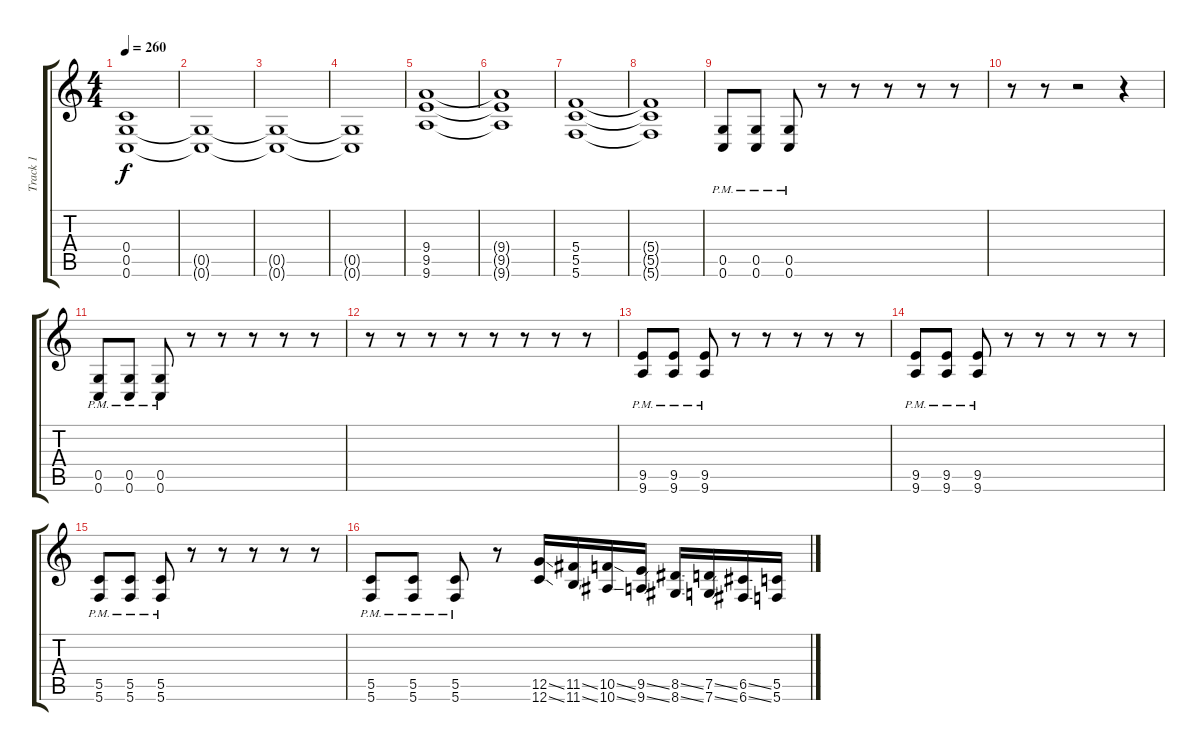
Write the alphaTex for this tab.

\track ("Track 1" "Track 1") {instrument distortionguitar}
\staff {score tabs}
\tuning (D4 A3 F3 C3 G2 C2) {hide}
\ts (4 4)
\tempo 260
\clef g2
\ks c
(0.4 0.5 0.6).1{dy f} |
(0.5{t} 0.6{t}).1 |
(0.5{t} 0.6{t}).1 |
(0.5{t} 0.6{t}).1 |
(9.4 9.5 9.6).1 |
(9.4{t} 9.5{t} 9.6{t}).1 |
(5.4 5.5 5.6).1 |
(5.4{t} 5.5{t} 5.6{t}).1 |
(0.5{pm} 0.6{pm}).8 (0.5{pm} 0.6{pm}).8 (0.5{pm} 0.6{pm}).8 r.8 r.8 r.8 r.8 r.8 |
r.8 r.8 r.2 r.4 |
(0.5{pm} 0.6{pm}).8 (0.5{pm} 0.6{pm}).8 (0.5{pm} 0.6{pm}).8 r.8 r.8 r.8 r.8 r.8 |
r.8 r.8 r.8 r.8 r.8 r.8 r.8 r.8 |
(9.5{pm} 9.6{pm}).8 (9.5{pm} 9.6{pm}).8 (9.5{pm} 9.6{pm}).8 r.8 r.8 r.8 r.8 r.8 |
(9.5{pm} 9.6{pm}).8 (9.5{pm} 9.6{pm}).8 (9.5{pm} 9.6{pm}).8 r.8 r.8 r.8 r.8 r.8 |
(5.5{pm} 5.6{pm}).8 (5.5{pm} 5.6{pm}).8 (5.5{pm} 5.6{pm}).8 r.8 r.8 r.8 r.8 r.8 |
(5.5{pm} 5.6{pm}).8 (5.5{pm} 5.6{pm}).8 (5.5{pm} 5.6{pm}).8 r.8 (12.5{ss} 12.6{ss}).16 (11.5{ss} 11.6{ss}).16 (10.5{ss} 10.6{ss}).16 (9.5{ss} 9.6{ss}).16 (8.5{ss} 8.6{ss}).16 (7.5{ss} 7.6{ss}).16 (6.5{ss} 6.6{ss}).16 (5.5 5.6).16
